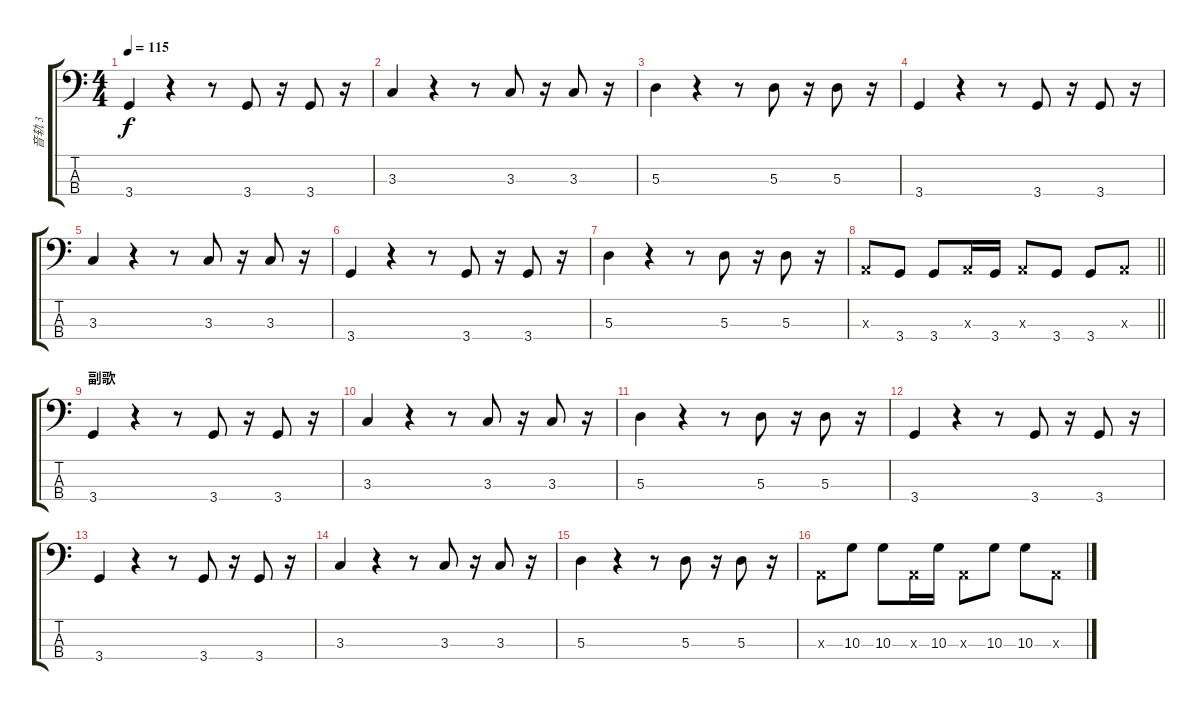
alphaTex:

\track ("音轨 3" "音轨 3") {instrument electricbassfinger}
\staff {score tabs}
\tuning (G2 D2 A1 E1) {hide}
\ts (4 4)
\tempo 115
\clef f4
\ks c
3.4.4{dy f} r.4 r.8 3.4.8 r.16 3.4.8 r.16 |
3.3.4 r.4 r.8 3.3.8 r.16 3.3.8 r.16 |
5.3.4 r.4 r.8 5.3.8 r.16 5.3.8 r.16 |
3.4.4 r.4 r.8 3.4.8 r.16 3.4.8 r.16 |
3.3.4 r.4 r.8 3.3.8 r.16 3.3.8 r.16 |
3.4.4 r.4 r.8 3.4.8 r.16 3.4.8 r.16 |
5.3.4 r.4 r.8 5.3.8 r.16 5.3.8 r.16 |
\barLineRight lightlight
0.3{x}.8 3.4.8 3.4.8 0.3{x}.16 3.4.16 0.3{x}.8 3.4.8 3.4.8 0.3{x}.8 |
\section ("" "副歌")
3.4.4 r.4 r.8 3.4.8 r.16 3.4.8 r.16 |
3.3.4 r.4 r.8 3.3.8 r.16 3.3.8 r.16 |
5.3.4 r.4 r.8 5.3.8 r.16 5.3.8 r.16 |
3.4.4 r.4 r.8 3.4.8 r.16 3.4.8 r.16 |
3.4.4 r.4 r.8 3.4.8 r.16 3.4.8 r.16 |
3.3.4 r.4 r.8 3.3.8 r.16 3.3.8 r.16 |
5.3.4 r.4 r.8 5.3.8 r.16 5.3.8 r.16 |
0.3{x}.8 10.3.8 10.3.8 0.3{x}.16 10.3.16 0.3{x}.8 10.3.8 10.3.8 0.3{x}.8
